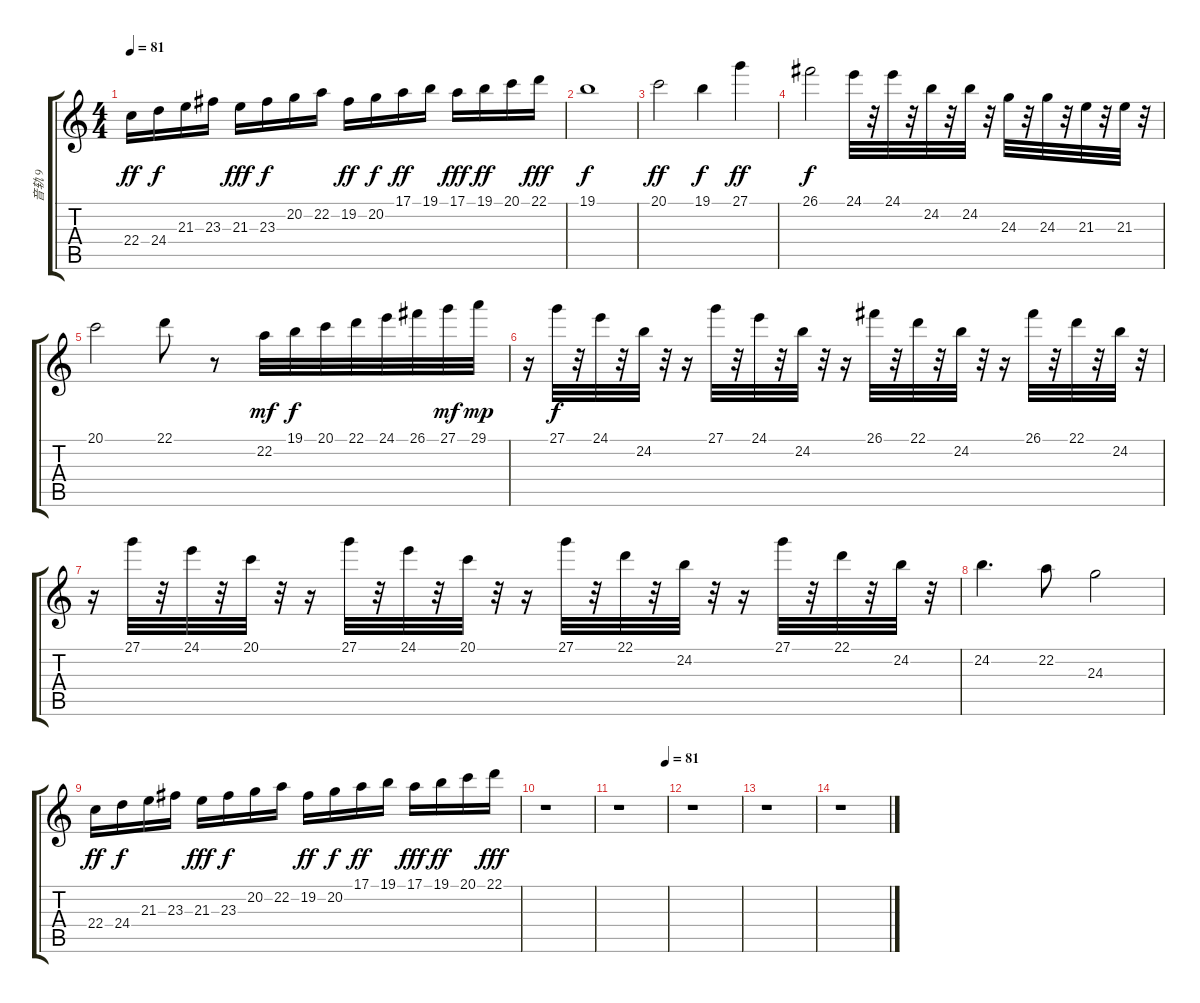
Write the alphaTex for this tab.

\track ("音轨 9" "音轨 9") {instrument stringensemble1}
\staff {score tabs}
\tuning (E4 B3 G3 D3 A2 E2) {hide}
\ts (4 4)
\tempo 81
\clef g2
\ks c
22.4.16{dy ff} 24.4.16{dy f} 21.3.16 23.3.16 21.3.16{dy fff} 23.3.16{dy f} 20.2.16 22.2.16 19.2.16{dy ff} 20.2.16{dy f} 17.1.16{dy ff} 19.1.16 17.1.16{dy fff} 19.1.16{dy ff} 20.1.16 22.1.16{dy fff} |
19.1.1{dy f} |
20.1.2{dy ff} 19.1.4{dy f} 27.1.4{dy ff} |
26.1.2{dy f} 24.1.32 r.32 24.1.32 r.32 24.2.32 r.32 24.2.32 r.32 24.3.32 r.32 24.3.32 r.32 21.3.32 r.32 21.3.32 r.32 |
20.1.2 22.1.8 r.8 22.2.32{dy mf} 19.1.32{dy f} 20.1.32 22.1.32 24.1.32 26.1.32 27.1.32{dy mf} 29.1.32{dy mp} |
r.16 27.1.32{dy f} r.32 24.1.32 r.32 24.2.32 r.32 r.16 27.1.32 r.32 24.1.32 r.32 24.2.32 r.32 r.16 26.1.32 r.32 22.1.32 r.32 24.2.32 r.32 r.16 26.1.32 r.32 22.1.32 r.32 24.2.32 r.32 |
r.16 27.1.32 r.32 24.1.32 r.32 20.1.32 r.32 r.16 27.1.32 r.32 24.1.32 r.32 20.1.32 r.32 r.16 27.1.32 r.32 22.1.32 r.32 24.2.32 r.32 r.16 27.1.32 r.32 22.1.32 r.32 24.2.32 r.32 |
24.2.4{d} 22.2.8 24.3.2 |
22.4.16{dy ff} 24.4.16{dy f} 21.3.16 23.3.16 21.3.16{dy fff} 23.3.16{dy f} 20.2.16 22.2.16 19.2.16{dy ff} 20.2.16{dy f} 17.1.16{dy ff} 19.1.16 17.1.16{dy fff} 19.1.16{dy ff} 20.1.16 22.1.16{dy fff} |
r.1 |
\tempo (81 0.9791666666666666)
r.1 |
r.1 |
r.1 |
r.1
